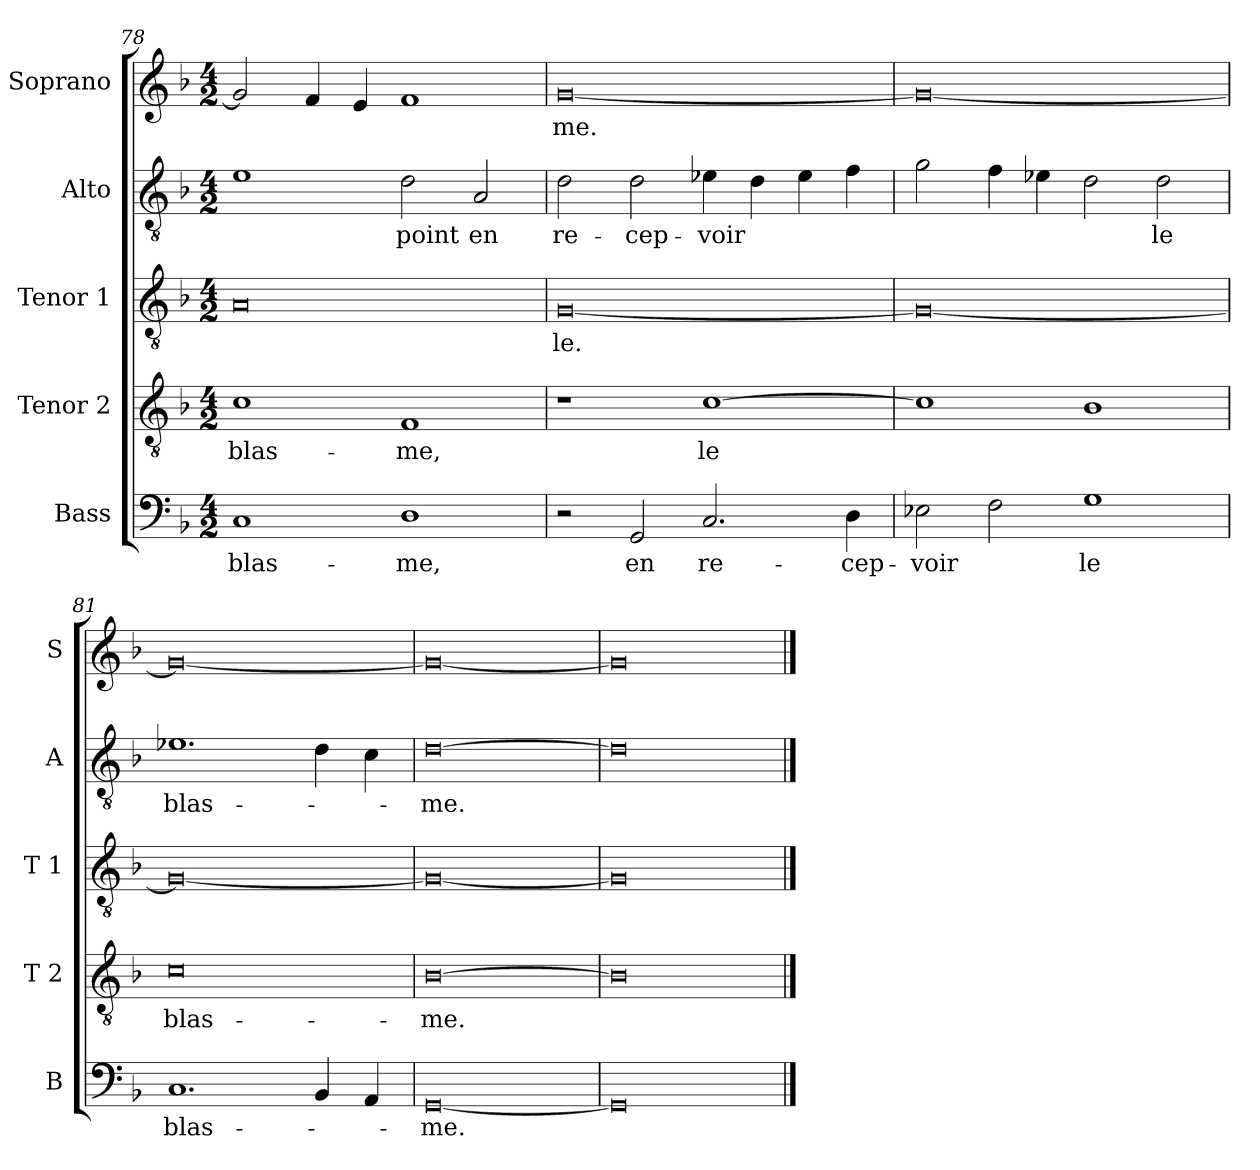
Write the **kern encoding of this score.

**kern	**text	**kern	**text	**kern	**text	**kern	**text	**kern	**text
*part5	*part5	*part4	*part4	*part3	*part3	*part2	*part2	*part1	*part1
*staff5	*staff5	*staff4	*staff4	*staff3	*staff3	*staff2	*staff2	*staff1	*staff1
*I"Bass	*	*I"Tenor 2	*	*I"Tenor 1	*	*I"Alto	*	*I"Soprano	*
*I'B	*	*I'T 2	*	*I'T 1	*	*I'A	*	*I'S	*
*clefF4	*	*clefGv2	*	*clefGv2	*	*clefGv2	*	*clefG2	*
*k[b-]	*	*k[b-]	*	*k[b-]	*	*k[b-]	*	*k[b-]	*
*F:	*	*F:	*	*F:	*	*F:	*	*F:	*
*M4/2	*	*M4/2	*	*M4/2	*	*M4/2	*	*M4/2	*
=78	=78	=78	=78	=78	=78	=78	=78	=78	=78
!	!LO:LY:b	!	!LO:LY:b	!	!	!	!	!	!
1C	blas-	1c	blas-	0A	.	1e	.	2g/]	.
.	.	.	.	.	.	.	.	4f/	.
.	.	.	.	.	.	.	.	4e/	.
!	!LO:LY:b	!	!LO:LY:b	!	!	!	!LO:LY:b	!	!
1D	-me,	1F	-me,	.	.	2d\	point	1f	.
!	!	!	!	!	!	!	!LO:LY:b	!	!
.	.	.	.	.	.	2A/	en	.	.
!!LO:PB:g=z
=79	=79	=79	=79	=79	=79	=79	=79	=79	=79
!	!	!	!	!	!LO:LY:b	!	!LO:LY:b	!	!LO:LY:b
2r	.	1r	.	[0G	-le.	2d\	re-	[0g	-me.
!	!LO:LY:b	!	!	!	!	!	!LO:LY:b	!	!
2GG/	en	.	.	.	.	2d\	-cep-	.	.
!	!LO:LY:b	!	!LO:LY:b	!	!	!	!LO:LY:b	!	!
2.C/	re-	[1c	le	.	.	4e-X\	-voir	.	.
.	.	.	.	.	.	4d\	.	.	.
.	.	.	.	.	.	4e-\	.	.	.
!	!LO:LY:b	!	!	!	!	!	!	!	!
4D\	-cep-	.	.	.	.	4f\	.	.	.
=80	=80	=80	=80	=80	=80	=80	=80	=80	=80
!	!LO:LY:b	!	!	!	!	!	!	!	!
2E-X\	-voir	1c]	.	0G_	.	2g\	.	0g_	.
2F\	.	.	.	.	.	4f\	.	.	.
.	.	.	.	.	.	4e-X\	.	.	.
!	!LO:LY:b	!	!	!	!	!	!	!	!
1G	le	1B-	.	.	.	2d\	.	.	.
!	!	!	!	!	!	!	!LO:LY:b	!	!
.	.	.	.	.	.	2d\	le	.	.
=81	=81	=81	=81	=81	=81	=81	=81	=81	=81
!	!LO:LY:b	!	!LO:LY:b	!	!	!	!LO:LY:b	!	!
1.C	blas-	0c	blas-	0G_	.	1.e-X	blas-	0g_	.
4BB-/	.	.	.	.	.	4d\	.	.	.
4AA/	.	.	.	.	.	4c\	.	.	.
=82	=82	=82	=82	=82	=82	=82	=82	=82	=82
!	!LO:LY:b	!	!LO:LY:b	!	!	!	!LO:LY:b	!	!
[0GG	-me.	[0B-	-me.	0G_	.	[0d	-me.	0g_	.
=83	=83	=83	=83	=83	=83	=83	=83	=83	=83
0GG]	.	0B-]	.	0G]	.	0d]	.	0g]	.
==	==	==	==	==	==	==	==	==	==
*-	*-	*-	*-	*-	*-	*-	*-	*-	*-
